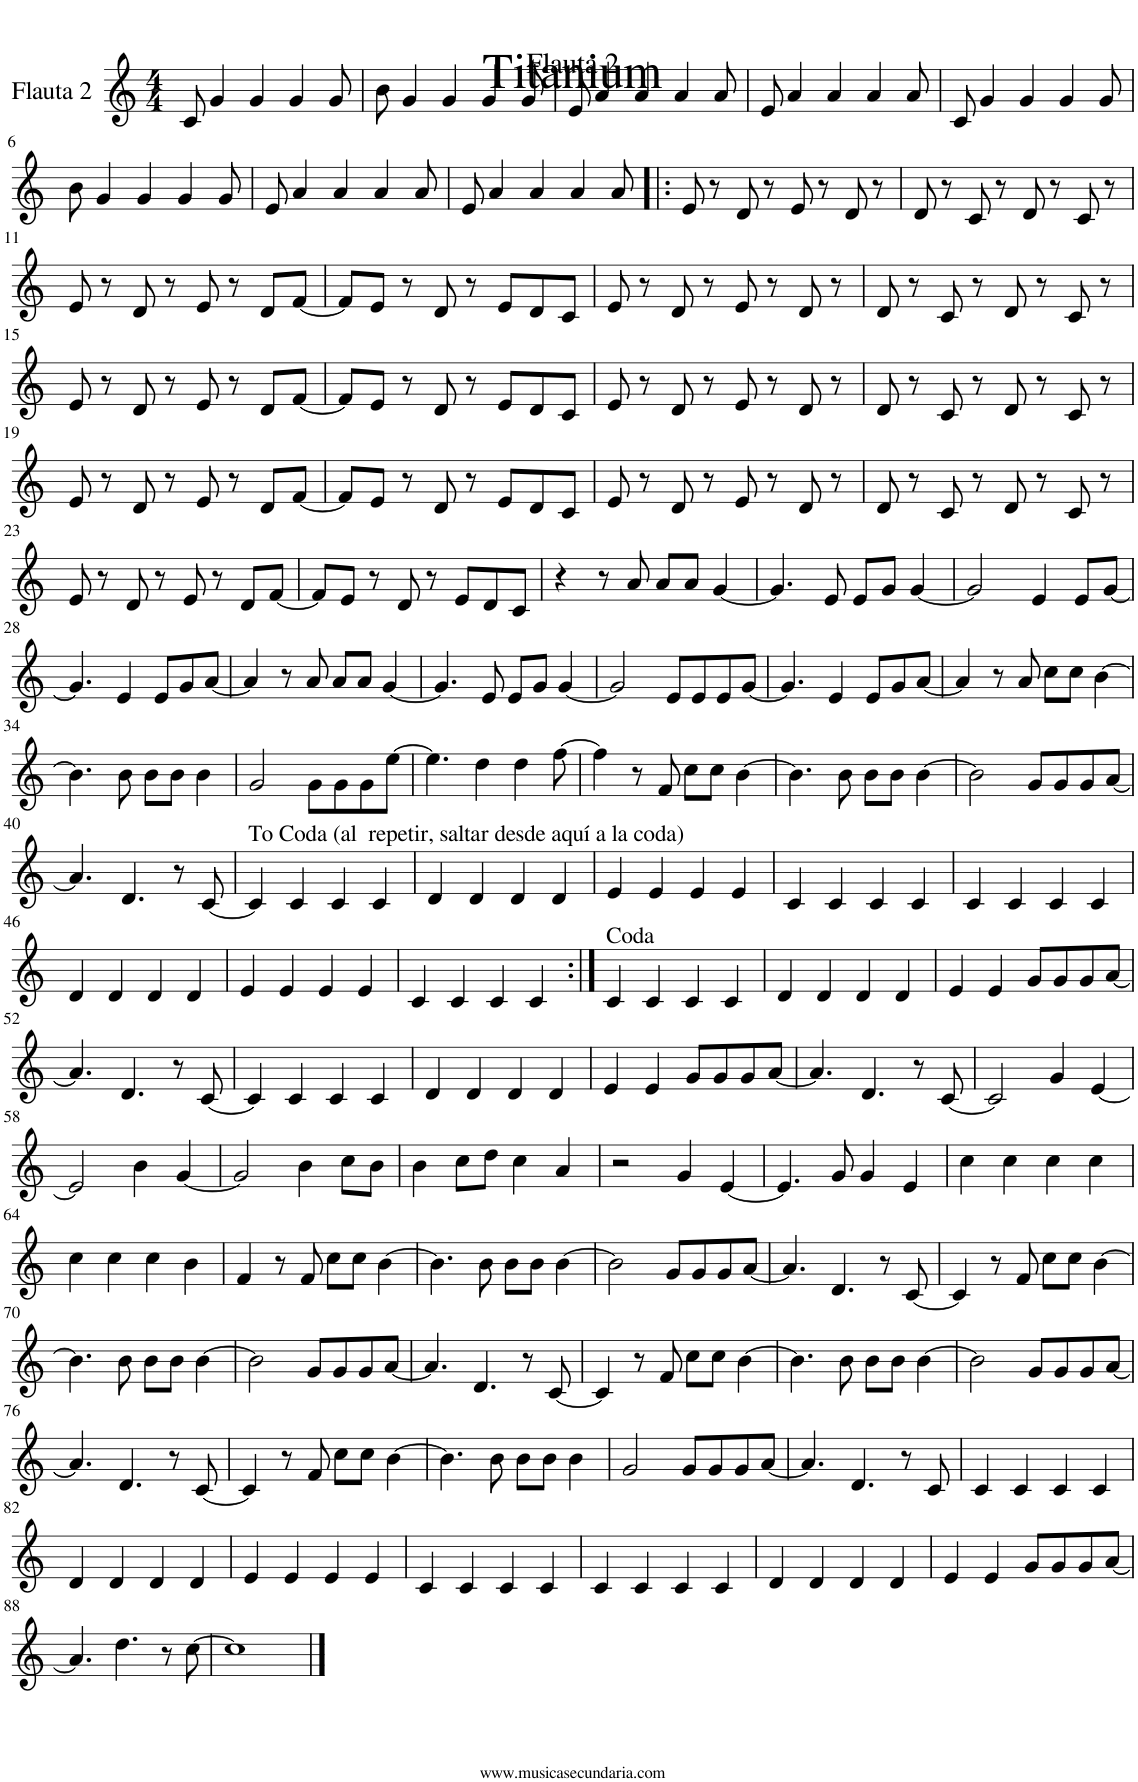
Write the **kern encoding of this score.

**kern
*part1
*staff1
*I"Flauta 2
*I'Fl
*clefG2
*k[]
*M4/4
=1
8c/
4g/
4g/
4g/
8g/
=2
8b\
4g/
4g/
4g/
8g/
=3
8e/
4a/
4a/
4a/
8a/
=4
8e/
4a/
4a/
4a/
8a/
=5
8c/
4g/
4g/
4g/
8g/
!!LO:LB:g=z
=6
8b\
4g/
4g/
4g/
8g/
=7
8e/
4a/
4a/
4a/
8a/
=8
8e/
4a/
4a/
4a/
8a/
=9!|:
8e/
8r
8d/
8r
8e/
8r
8d/
8r
=10
8d/
8r
8c/
8r
8d/
8r
8c/
8r
!!LO:LB:g=z
=11
8e/
8r
8d/
8r
8e/
8r
8d/L
[8f/J
=12
8f/L]
8e/J
8r
8d/
8r
8e/L
8d/
8c/J
=13
8e/
8r
8d/
8r
8e/
8r
8d/
8r
=14
8d/
8r
8c/
8r
8d/
8r
8c/
8r
!!LO:LB:g=z
=15
8e/
8r
8d/
8r
8e/
8r
8d/L
[8f/J
=16
8f/L]
8e/J
8r
8d/
8r
8e/L
8d/
8c/J
=17
8e/
8r
8d/
8r
8e/
8r
8d/
8r
=18
8d/
8r
8c/
8r
8d/
8r
8c/
8r
!!LO:LB:g=z
=19
8e/
8r
8d/
8r
8e/
8r
8d/L
[8f/J
=20
8f/L]
8e/J
8r
8d/
8r
8e/L
8d/
8c/J
=21
8e/
8r
8d/
8r
8e/
8r
8d/
8r
=22
8d/
8r
8c/
8r
8d/
8r
8c/
8r
!!LO:LB:g=z
=23
8e/
8r
8d/
8r
8e/
8r
8d/L
[8f/J
=24
8f/L]
8e/J
8r
8d/
8r
8e/L
8d/
8c/J
=25
4r
8r
8a/
8a/L
8a/J
[4g/
=26
4.g/]
8e/
8e/L
8g/J
[4g/
=27
2g/]
4e/
8e/L
[8g/J
!!LO:LB:g=z
=28
4.g/]
4e/
8e/L
8g/
[8a/J
=29
4a/]
8r
8a/
8a/L
8a/J
[4g/
=30
4.g/]
8e/
8e/L
8g/J
[4g/
=31
2g/]
8e/L
8e/
8e/
[8g/J
=32
4.g/]
4e/
8e/L
8g/
[8a/J
=33
4a/]
8r
8a/
8cc\L
8cc\J
[4b\
!!LO:LB:g=z
=34
4.b\]
8b\
8b\L
8b\J
4b\
=35
2g/
8g\L
8g\
8g\
[8ee\J
=36
4.ee\]
4dd\
4dd\
[8ff\
=37
4ff\]
8r
8f/
8cc\L
8cc\J
[4b\
=38
4.b\]
8b\
8b\L
8b\J
[4b\
=39
2b\]
8g/L
8g/
8g/
[8a/J
!!LO:LB:g=z
=40
4.a/]
4.d/
8r
[8c/
=41
!LO:TX:a:t=To Coda (al  repetir, saltar desde aquí a la coda)
4c/]
4c/
4c/
4c/
=42
4d/
4d/
4d/
4d/
=43
4e/
4e/
4e/
4e/
=44
4c/
4c/
4c/
4c/
=45
4c/
4c/
4c/
4c/
!!LO:LB:g=z
=46
4d/
4d/
4d/
4d/
=47
4e/
4e/
4e/
4e/
=48
4c/
4c/
4c/
4c/
=49:|!
4c/
4c/
4c/
4c/
=50
4d/
4d/
4d/
4d/
=51
4e/
4e/
8g/L
8g/
8g/
[8a/J
!!LO:LB:g=z
=52
4.a/]
4.d/
8r
[8c/
=53
4c/]
4c/
4c/
4c/
=54
4d/
4d/
4d/
4d/
=55
4e/
4e/
8g/L
8g/
8g/
[8a/J
=56
4.a/]
4.d/
8r
[8c/
=57
2c/]
4g/
[4e/
!!LO:LB:g=z
=58
2e/]
4b\
[4g/
=59
2g/]
4b\
8cc\L
8b\J
=60
4b\
8cc\L
8dd\J
4cc\
4a/
=61
2r
4g/
[4e/
=62
4.e/]
8g/
4g/
4e/
=63
4cc\
4cc\
4cc\
4cc\
!!LO:LB:g=z
=64
4cc\
4cc\
4cc\
4b\
=65
4f/
8r
8f/
8cc\L
8cc\J
[4b\
=66
4.b\]
8b\
8b\L
8b\J
[4b\
=67
2b\]
8g/L
8g/
8g/
[8a/J
=68
4.a/]
4.d/
8r
[8c/
=69
4c/]
8r
8f/
8cc\L
8cc\J
[4b\
!!LO:LB:g=z
=70
4.b\]
8b\
8b\L
8b\J
[4b\
=71
2b\]
8g/L
8g/
8g/
[8a/J
=72
4.a/]
4.d/
8r
[8c/
=73
4c/]
8r
8f/
8cc\L
8cc\J
[4b\
=74
4.b\]
8b\
8b\L
8b\J
[4b\
=75
2b\]
8g/L
8g/
8g/
[8a/J
!!LO:LB:g=z
=76
4.a/]
4.d/
8r
[8c/
=77
4c/]
8r
8f/
8cc\L
8cc\J
[4b\
=78
4.b\]
8b\
8b\L
8b\J
4b\
=79
2g/
8g/L
8g/
8g/
[8a/J
=80
4.a/]
4.d/
8r
8c/
=81
4c/
4c/
4c/
4c/
!!LO:LB:g=z
=82
4d/
4d/
4d/
4d/
=83
4e/
4e/
4e/
4e/
=84
4c/
4c/
4c/
4c/
=85
4c/
4c/
4c/
4c/
=86
4d/
4d/
4d/
4d/
=87
4e/
4e/
8g/L
8g/
8g/
[8a/J
!!LO:LB:g=z
=88
4.a/]
4.dd\
8r
[8cc\
=89
1cc]
==
*-
